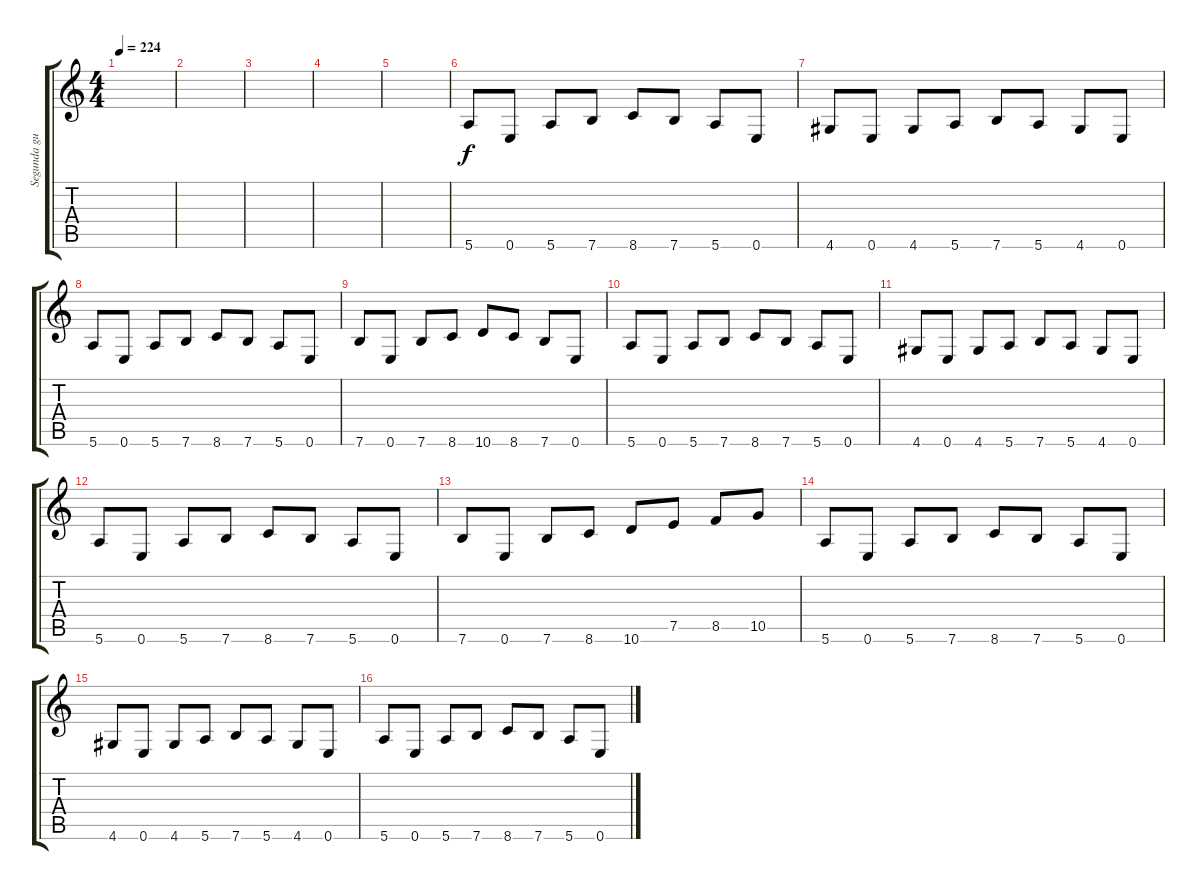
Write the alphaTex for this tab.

\track ("Segunda guitarra" "Segunda gu") {instrument distortionguitar}
\staff {score tabs}
\tuning (E4 B3 G3 D3 A2 E2) {hide}
\ts (4 4)
\tempo 224
\clef g2
\ks c
|
|
|
|
|
5.6.8 0.6.8 5.6.8 7.6.8 8.6.8 7.6.8 5.6.8 0.6.8 |
4.6.8 0.6.8 4.6.8 5.6.8 7.6.8 5.6.8 4.6.8 0.6.8 |
5.6.8 0.6.8 5.6.8 7.6.8 8.6.8 7.6.8 5.6.8 0.6.8 |
7.6.8 0.6.8 7.6.8 8.6.8 10.6.8 8.6.8 7.6.8 0.6.8 |
5.6.8 0.6.8 5.6.8 7.6.8 8.6.8 7.6.8 5.6.8 0.6.8 |
4.6.8 0.6.8 4.6.8 5.6.8 7.6.8 5.6.8 4.6.8 0.6.8 |
5.6.8 0.6.8 5.6.8 7.6.8 8.6.8 7.6.8 5.6.8 0.6.8 |
7.6.8 0.6.8 7.6.8 8.6.8 10.6.8 7.5.8 8.5.8 10.5.8 |
5.6.8 0.6.8 5.6.8 7.6.8 8.6.8 7.6.8 5.6.8 0.6.8 |
4.6.8 0.6.8 4.6.8 5.6.8 7.6.8 5.6.8 4.6.8 0.6.8 |
5.6.8 0.6.8 5.6.8 7.6.8 8.6.8 7.6.8 5.6.8 0.6.8
